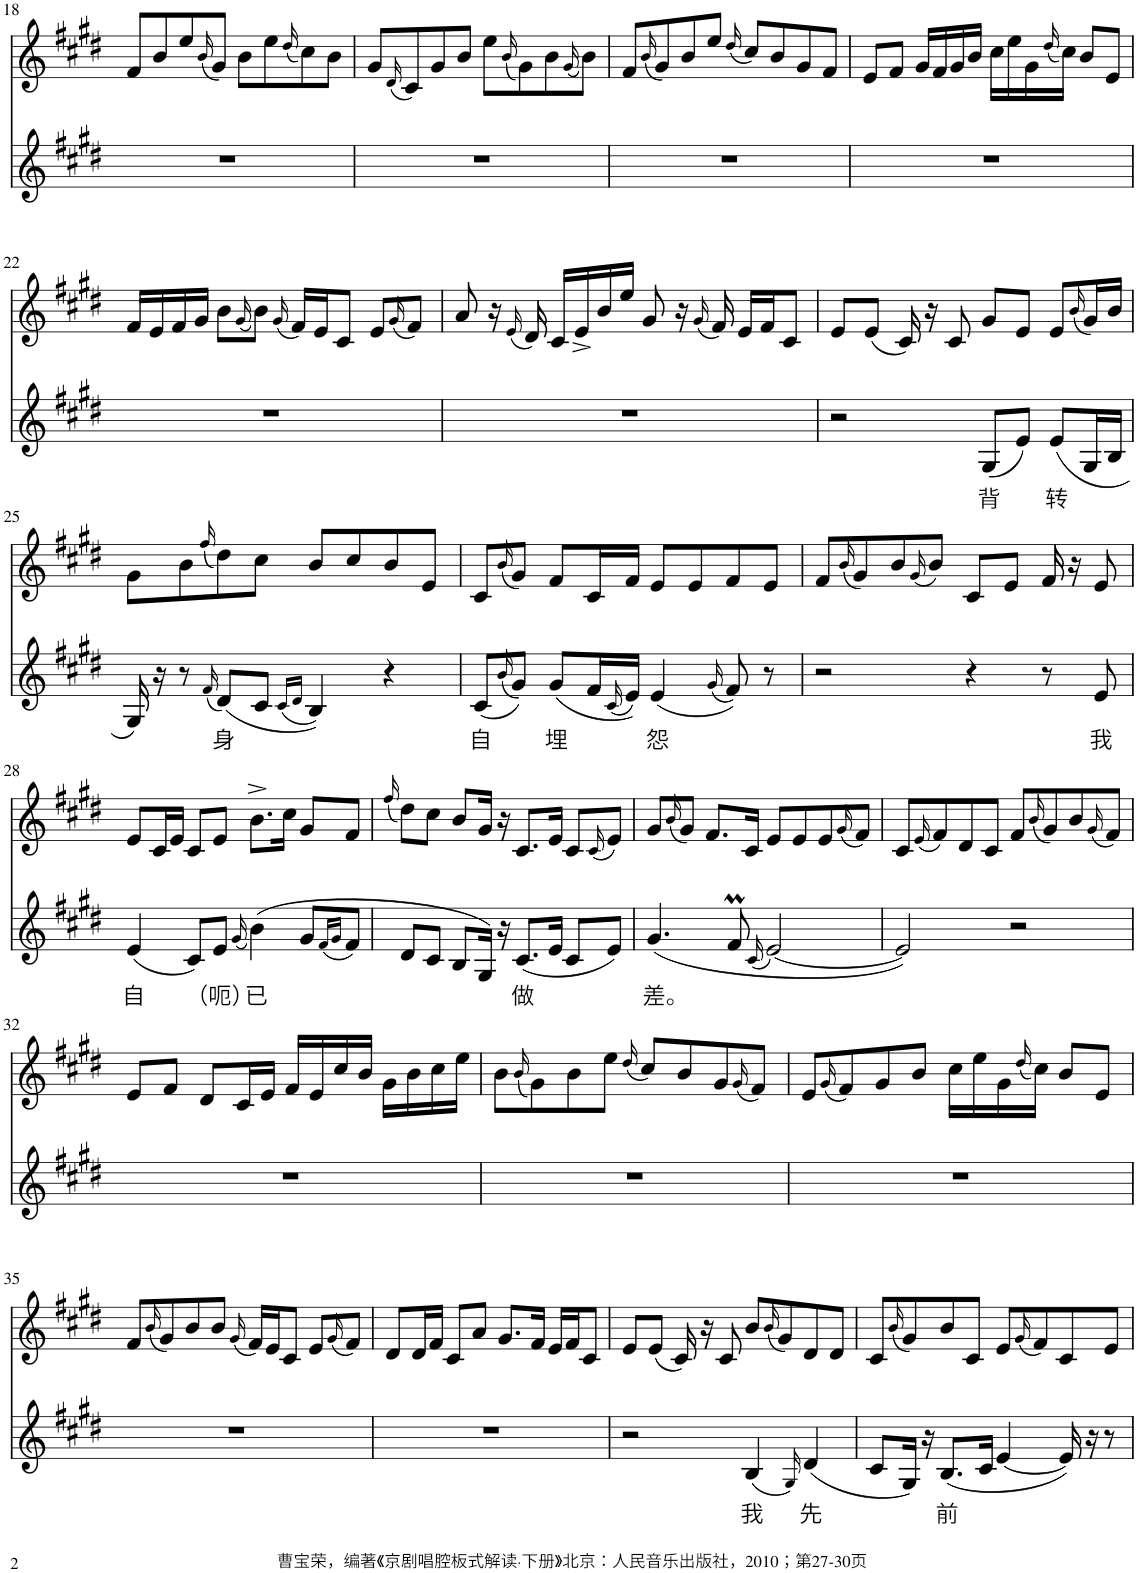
**kern	**text	**kern
*part2	*part2	*part1
*staff2	*staff2	*staff1
*I"Piano	*	*I"Piano
*I'Pno	*	*I'Pno
!!LO:PB:g=z
*clefG2	*	*clefG2
*k[f#c#g#d#]	*	*k[f#c#g#d#]
*M4/4	*	*M4/4
=18	=18	=18
1r	.	8f#/L
.	.	8b/
.	.	8ee/
.	.	(16qb/
.	.	8g#/J)
.	.	8b\L
.	.	8ee\
.	.	(16qdd#/
.	.	8cc#\)
.	.	8b\J
=19	=19	=19
1r	.	8g#/L
.	.	(16qd#/
.	.	8c#/)
.	.	8g#/
.	.	8b/J
.	.	8ee\L
.	.	(16qb/
.	.	8g#\)
.	.	8b\
.	.	(16qg#/
.	.	8b\J)
=20	=20	=20
1r	.	8f#/L
.	.	(16qb/
.	.	8g#/)
.	.	8b/
.	.	8ee/J
.	.	(16qdd#/
.	.	8cc#/L)
.	.	8b/
.	.	8g#/
.	.	8f#/J
=21	=21	=21
1r	.	8e/L
.	.	8f#/J
.	.	16g#/LL
.	.	16f#/
.	.	16g#/
.	.	16b/JJ
.	.	16cc#\LL
.	.	16ee\
.	.	16g#\
.	.	(16qdd#/
.	.	16cc#\JJ)
.	.	8b/L
.	.	8e/J
!!LO:LB:g=z
=22	=22	=22
1r	.	16f#/LL
.	.	16e/
.	.	16f#/
.	.	16g#/JJ
.	.	8b\L
.	.	(16qg#/
.	.	8b\J)
.	.	(16qg#/
.	.	16f#/LL)
.	.	16e/J
.	.	8c#/J
.	.	8e/L
.	.	(16qg#/
.	.	8f#/J)
=23	=23	=23
1r	.	8a/
.	.	16r
.	.	(16qe/
.	.	16d#/)
.	.	16c#/LL
.	.	16e^/
.	.	16b/
.	.	16ee/JJ
.	.	8g#/
.	.	16r
.	.	(16qg#/
.	.	16f#/)
.	.	16e/LL
.	.	16f#/J
.	.	8c#/J
=24	=24	=24
2r	.	8e/L
.	.	(8e/J
.	.	16c#/)
.	.	16r
.	.	8c#/
!	!LO:LY:b	!
(8G#/L	背	8g#/L
8e/J)	.	8e/J
!	!LO:LY:b	!
(8e/L	转	8e/L
.	.	(16qb/
16G#/L	.	16g#/L)
16B/JJ	.	16b/JJ
!!LO:LB:g=z
=25	=25	=25
16G#/)	.	8g#\L
16r	.	.
8r	.	8b\
(16qf#/	.	(16qff#/
!	!LO:LY:b	!
(8d#/L)	身	8dd#\)
8c#/J	.	8cc#\J
(16qc#/LL	.	.
16qd#/JJ	.	.
4B/))	.	8b/L
.	.	8cc#/
4r	.	8b/
.	.	8e/J
=26	=26	=26
!	!LO:LY:b	!
(8c#/L	自	8c#/L
(16qb/	.	(16qb/
8g#/J))	.	8g#/J)
!	!LO:LY:b	!
(8g#/L	埋	8f#/L
16f#/L	.	16c#/L
(16qc#/	.	.
16e/JJ))	.	16f#/JJ
!	!LO:LY:b	!
(4e/	怨	8e/L
.	.	8e/
(16qg#/	.	.
8f#/))	.	8f#/
8r	.	8e/J
=27	=27	=27
2r	.	8f#/L
.	.	(16qb/
.	.	8g#/)
.	.	8b/
.	.	(16qg#/
.	.	8b/J)
4r	.	8c#/L
.	.	8e/J
8r	.	16f#/
.	.	16r
!	!LO:LY:b	!
8e/	我	8e/
!!LO:LB:g=z
=28	=28	=28
!	!LO:LY:b	!
(4e/	自	8e/L
.	.	16c#/L
.	.	16e/JJ
8c#/L)	.	8c#/L
!	!LO:LY:b	!
8e/J	（呃）	8e/J
(16qg#/	.	.
!	!LO:LY:b	!
(4b\)	已	8.b^\L
.	.	16cc#\Jk
8g#/L	.	8g#/L
(16qf#/LL	.	.
16qg#/JJ	.	.
8f#/J)	.	8f#/J
=29	=29	=29
.	.	(16qff#/
8d#/L	.	8dd#\L)
8c#/J	.	8cc#\J
8B/L	.	8b/L
16G#/Jk)	.	16g#/Jk
16r	.	16r
!	!LO:LY:b	!
(8.c#/L	做	8.c#/L
16e/Jk	.	16e/Jk
8c#/L	.	8c#/L
.	.	(16qc#/
8e/J)	.	8e/J)
=30	=30	=30
!	!LO:LY:b	!
(4.g#/	差。	8g#/L
.	.	(16qb/
.	.	8g#/J)
.	.	8.f#/L
8f#M/	.	.
.	.	16c#/Jk
(16qc#/	.	.
[2e/)	.	8e/L
.	.	8e/
.	.	8e/
.	.	(16qg#/
.	.	8f#/J)
=31	=31	=31
2e/])	.	8c#/L
.	.	(16qe/
.	.	8f#/)
.	.	8d#/
.	.	8c#/J
2r	.	8f#/L
.	.	(16qb/
.	.	8g#/)
.	.	8b/
.	.	(16qg#/
.	.	8f#/J)
!!LO:LB:g=z
=32	=32	=32
1r	.	8e/L
.	.	8f#/J
.	.	8d#/L
.	.	16c#/L
.	.	16e/JJ
.	.	16f#/LL
.	.	16e/
.	.	16cc#/
.	.	16b/JJ
.	.	16g#\LL
.	.	16b\
.	.	16cc#\
.	.	16ee\JJ
=33	=33	=33
1r	.	8b\L
.	.	(16qb/
.	.	8g#\)
.	.	8b\
.	.	8ee\J
.	.	(16qdd#/
.	.	8cc#/L)
.	.	8b/
.	.	8g#/
.	.	(16qg#/
.	.	8f#/J)
=34	=34	=34
1r	.	8e/L
.	.	(16qg#/
.	.	8f#/)
.	.	8g#/
.	.	8b/J
.	.	16cc#\LL
.	.	16ee\
.	.	16g#\
.	.	(16qdd#/
.	.	16cc#\JJ)
.	.	8b/L
.	.	8e/J
!!LO:LB:g=z
=35	=35	=35
1r	.	8f#/L
.	.	(16qb/
.	.	8g#/)
.	.	8b/
.	.	8b/J
.	.	(16qg#/
.	.	16f#/LL)
.	.	16e/J
.	.	8c#/J
.	.	8e/L
.	.	(16qg#/
.	.	8f#/J)
=36	=36	=36
1r	.	8d#/L
.	.	16d#/L
.	.	16f#/JJ
.	.	8c#/L
.	.	8a/J
.	.	8.g#/L
.	.	16f#/Jk
.	.	16e/LL
.	.	16f#/J
.	.	8c#/J
=37	=37	=37
2r	.	8e/L
.	.	(8e/J
.	.	16c#/)
.	.	16r
.	.	8c#/
!	!LO:LY:b	!
(4B/	我	8b/L
.	.	(16qb/
.	.	8g#/)
16qG#/)	.	.
!	!LO:LY:b	!
(4d#/	先	8d#/
.	.	8d#/J
=38	=38	=38
8c#/L	.	8c#/L
.	.	(16qb/
16G#/Jk)	.	8g#/)
16r	.	.
!	!LO:LY:b	!
(8.B/L	前	8b/
.	.	8c#/J
16c#/Jk	.	.
[4e/	.	8e/L
.	.	(16qg#/
.	.	8f#/)
16e/])	.	8c#/
16r	.	.
8r	.	8e/J
=	=	=
*-	*-	*-
